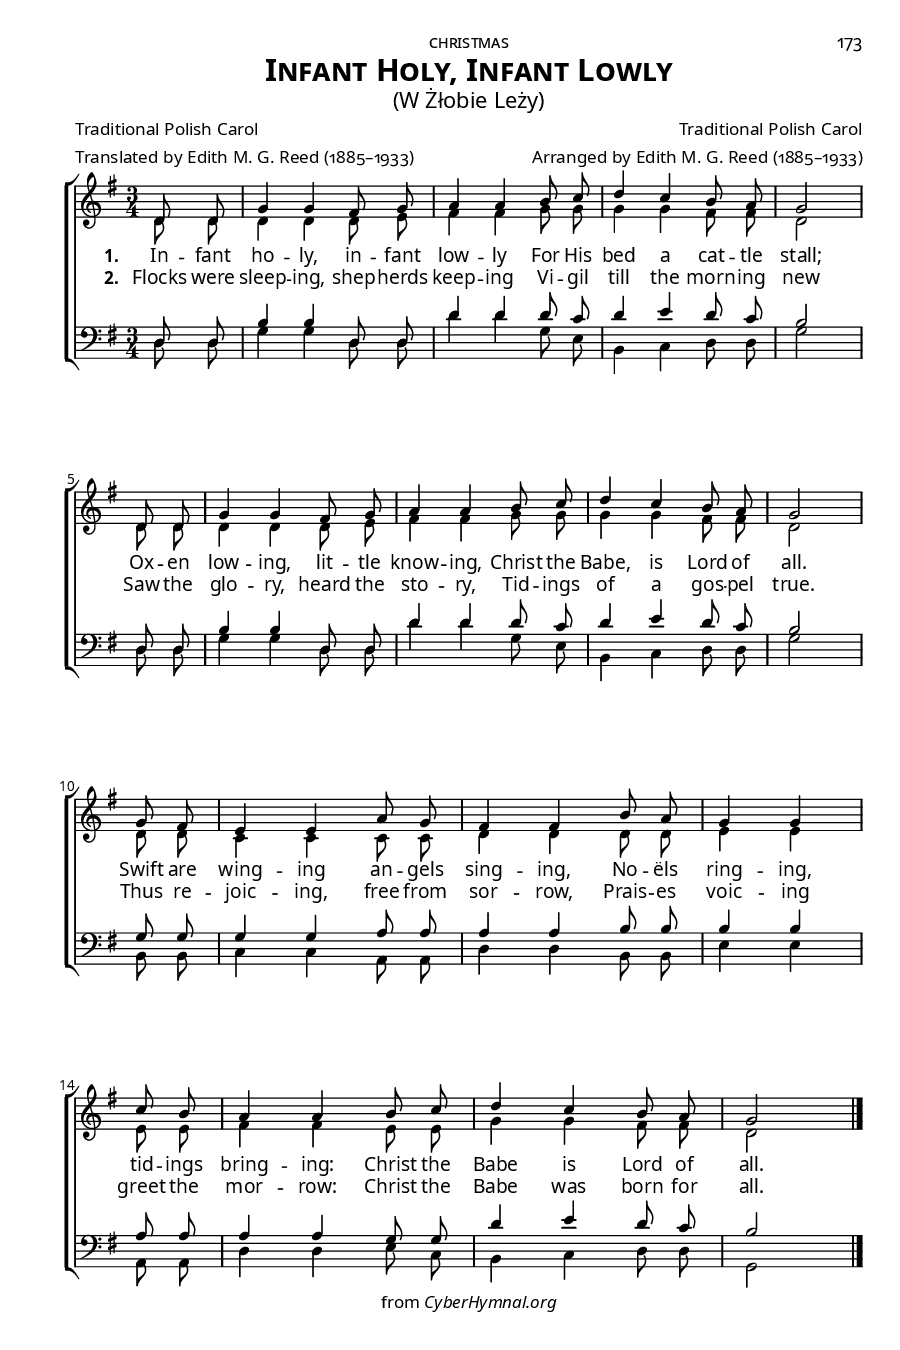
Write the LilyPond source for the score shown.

\version "2.14.2"
\include "util.ly"
\header {
  title = \markup{\override #'(font-name . "Garamond Premier Pro Semibold"){ \abs-fontsize #15 \smallCapsOldStyle"Infant Holy, Infant Lowly"}}
  subtitle = \markup{\override #'(font-name . "Garamond Premier Pro"){ \abs-fontsize #10.5 "(W Żłobie Leży)"}}
  poet = \markup\oldStyleNum"Traditional Polish Carol"
  meter = \markup\oldStyleNum"Translated by Edith M. G. Reed (1885–1933)"
  composer = \markup\oldStyleNum"Traditional Polish Carol"
  arranger = \markup\oldStyleNum"Arranged by Edith M. G. Reed (1885–1933)"
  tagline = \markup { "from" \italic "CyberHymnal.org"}
}
\paper {
  %print-all-headers = ##t
  paper-height = 9\in
  paper-width = 6\in
  indent = 0\in
  %system-system-spacing = #'((basic-distance . 10) (padding . 0))
  %system-system-spacing =
  %  #'((basic-distance . 0)
  %     (minimum-distance . 0)
  %     (padding . -0.35)
  %     (stretchability . 100))
  ragged-last-bottom = ##f
  ragged-bottom = ##f
  two-sided = ##t
  inner-margin = 0.5\in
  outer-margin = 0.25\in
  top-margin = 0.25\in
  bottom-margin = 0.25\in
  first-page-number = #173
  print-first-page-number = ##t
  headerLine = \markup{\override #'(font-name . "Garamond Premier Pro") \smallCapsOldStyle"christmas"}
  oddHeaderMarkup = \markup\fill-line{
     \override #'(font-name . "Garamond Premier Pro")\abs-fontsize #8.5
     \combine 
        \fill-line{"" \on-the-fly #print-page-number-check-first
        \oldStylePageNum""
        }
        \fill-line{\headerLine}
  }
  evenHeaderMarkup = \markup {
     \override #'(font-name . "Garamond Premier Pro")\abs-fontsize #8.5
     \combine
        \on-the-fly #print-page-number-check-first
        \oldStylePageNum""
        \fill-line{\headerLine}
  }
}
#(set-global-staff-size 15) \paper{ #(define fonts (make-pango-font-tree "GoudyOlSt BT" "Garamond Premier Pro" "Garamond Premier Pro" (/ 15 20))) }
global = {
  \key g \major
  \time 3/4
  \autoBeamOff
}

sopMusic = \relative c' {
\repeat unfold 2 {
  \partial 4 d8 d |
  g4 g fis8 g |
  a4 a b8 c |
  d4 c b8  a |
  \partial 2 g2 | \break
}

\partial 4 g8 fis |
e4 e a8 g |
fis4 fis b8 a |
\partial 2 g4 g | \break

\partial 4 c8 b |
a4 a b8 c |
d4 c b8 a |
\partial 2 g2 \bar "|."
}
sopWords = \lyricmode {
  
}

altoMusic = \relative c' {
\repeat unfold 2 {
  d8 d |
  d4 d d8 e |
  fis4 fis g8 g |
  g4 g fis8 fis |
  d2 |
}

  d8 d |
  c4 c c8 c |
  d4 d d8 d |
  e4 e |

  e8 e |
  fis4 fis e8 e |
  g4 g fis8 fis |
  d2 \bar "|."
}
altoWords = \lyricmode {
  \dropLyricsV
  \set stanza = #"1. "
  In -- fant ho -- ly, in -- fant low -- ly
  For His bed a cat -- tle stall;
  Ox -- en low -- ing, lit -- tle know -- ing,
  Christ the Babe, is Lord of all.
  Swift are wing -- ing an -- gels sing -- ing,
  No -- ëls ring -- ing,
  tid -- ings bring -- ing:
  Christ the Babe is Lord of all.
}
altoWordsII = \lyricmode {
  \dropLyricsV
%\markup\italic
  \set stanza = #"2. "
Flocks were sleep -- ing, shep -- herds keep -- ing
Vi -- gil till the morn -- ing new
Saw the glo -- ry, heard the sto -- ry,
Tid -- ings of a gos -- pel true.
Thus re -- joic -- ing, free from sor -- row,
Prais -- es voic -- ing greet the mor -- row:
Christ the Babe was born for all.
}
altoWordsIII = \lyricmode {
  \set stanza = #"3. "
  \set ignoreMelismata = ##t
}
altoWordsIV = \lyricmode {
  \set stanza = #"4. "
  \set ignoreMelismata = ##t
}
altoWordsV = \lyricmode {
  \set stanza = #"5. "
  \set ignoreMelismata = ##t
}
altoWordsVI = \lyricmode {
  \set stanza = #"6. "
  \set ignoreMelismata = ##t
}
tenorMusic = \relative c {
  \repeat unfold 2{
    d8 d |
    b'4 b d,8 d |
    d'4 d d8 c |
    d4 e d8 c |
    b2 |
  }
  g8 g |
  g4 g a8 a |
  a4 a b8 b |
  b4 b a8 a |
  a4 a g8 g8 |
  d'4 e d8 c |
  b2 \bar "|."
}
tenorWords = \lyricmode {

}

bassMusic = \relative c {
\repeat unfold 2 {
  d8 d |
  g4 g d8 d |
  d'4 d g,8 e |
  b4 c d8 d |
  g2 |
}

  b,8 b |
  c4 c a8 a |
  d4 d b8 b |
  e4 e |

  a,8 a |
  d4 d e8 c |
  b4 c d8 d |
  g,2 \bar "|."
}
bassWords = \lyricmode {

}

pianoRH = \relative c' {
  
}
pianoLH = \relative c' {
  
}

\score {
  <<
   \new ChoirStaff <<
    \new Staff = women <<
      \new Voice = "sopranos" { \voiceOne << \global \sopMusic >> }
      \new Voice = "altos" { \voiceTwo << \global \altoMusic >> }
    >>
    \new Lyrics \with { alignAboveContext = #"women" \override VerticalAxisGroup #'nonstaff-relatedstaff-spacing = #'((basic-distance . 1))} \lyricsto "sopranos" \sopWords
    \new Lyrics = "altosVI"  \with { alignBelowContext = #"women" } \lyricsto "altos" \altoWordsVI
    \new Lyrics = "altosV"  \with { alignBelowContext = #"women" } \lyricsto "altos" \altoWordsV
    \new Lyrics = "altosIV"  \with { alignBelowContext = #"women" } \lyricsto "altos" \altoWordsIV
    \new Lyrics = "altosIII"  \with { alignBelowContext = #"women" } \lyricsto "altos" \altoWordsIII
    \new Lyrics = "altosII"  \with { alignBelowContext = #"women" } \lyricsto "altos" \altoWordsII
    \new Lyrics = "altos"  \with { alignBelowContext = #"women" \override VerticalAxisGroup #'nonstaff-relatedstaff-spacing = #'((basic-distance . 1))} \lyricsto "altos" \altoWords
   \new Staff = men <<
      \clef bass
      \new Voice = "tenors" { \voiceOne << \global \tenorMusic >> }
      \new Voice = "basses" { \voiceTwo << \global \bassMusic >> }
    >>
    \new Lyrics \with { alignAboveContext = #"men" \override VerticalAxisGroup #'nonstaff-relatedstaff-spacing = #'((basic-distance . 1)) } \lyricsto "tenors" \tenorWords
    \new Lyrics \with { alignBelowContext = #"men" \override VerticalAxisGroup #'nonstaff-relatedstaff-spacing = #'((basic-distance . 1)) } \lyricsto "basses" \bassWords
  >>
%    \new PianoStaff << \new Staff { \new Voice { \pianoRH } } \new Staff { \clef "bass" \pianoLH } >>
  >>
  \layout {
    \context {
      \Score
      %\override SpacingSpanner #'base-shortest-duration = #(ly:make-moment 1 8)
      %\override SpacingSpanner #'common-shortest-duration = #(ly:make-moment 1 4)
    }
    \context {
      % Remove all empty staves
      % \Staff \RemoveEmptyStaves \override VerticalAxisGroup #'remove-first = ##t
    }
  }
}
